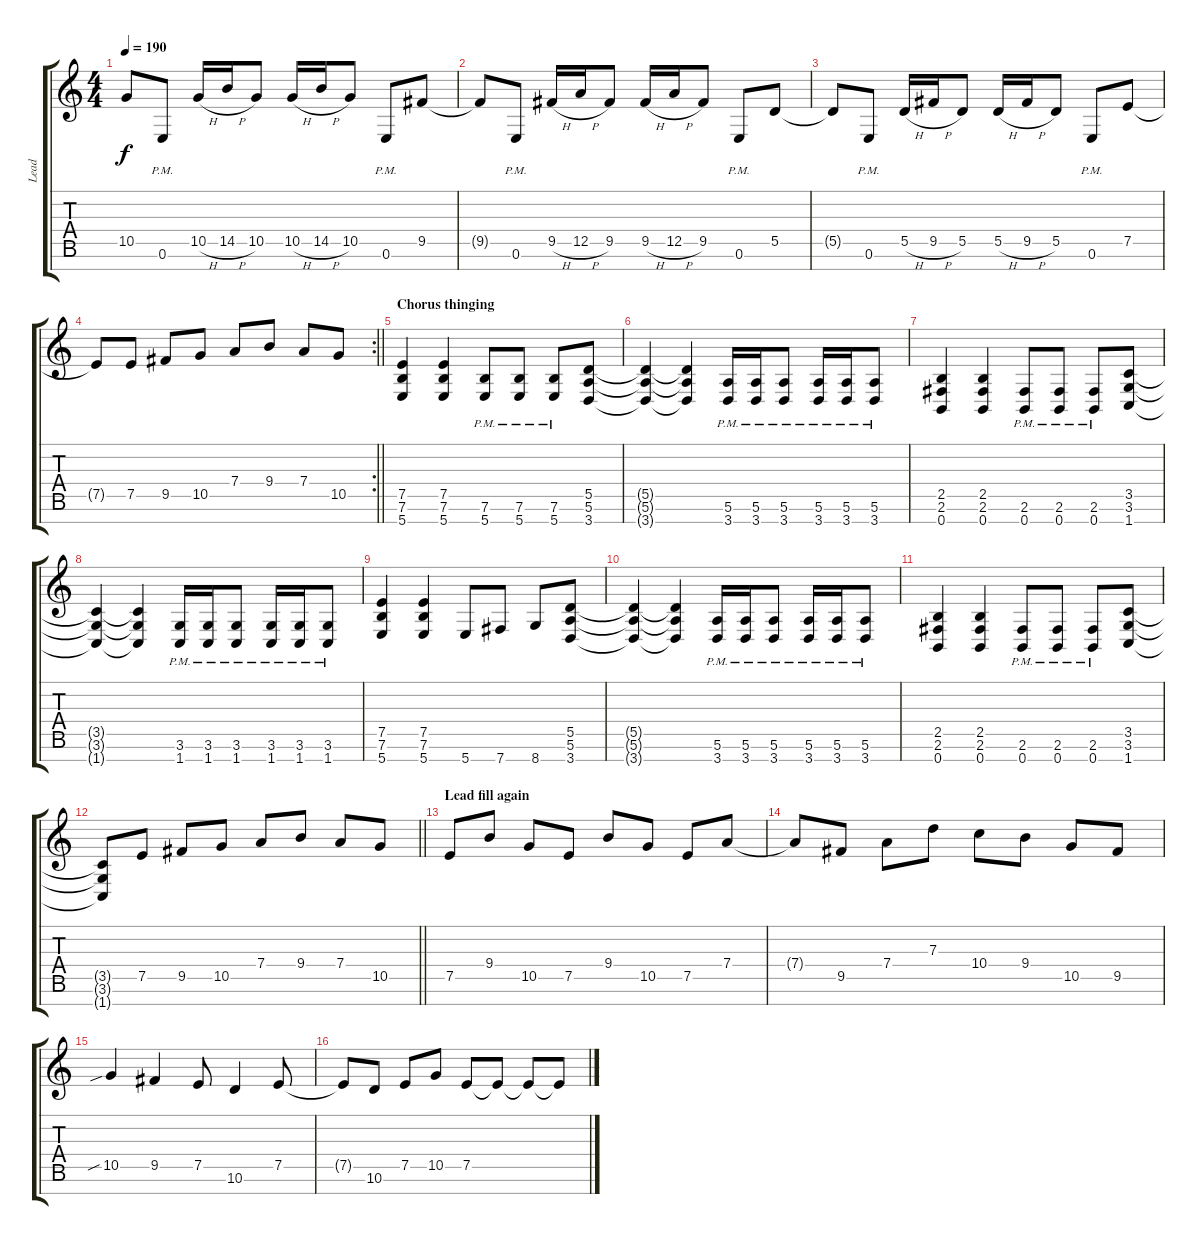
\track ("Lead" "Lead") {instrument distortionguitar}
\staff {score tabs}
\tuning (E4 B3 G3 D3 A2 E2 B1) {hide}
\ts (4 4)
\tempo 190
\clef g2
\ks c
10.5{t}.8{dy f} 0.6{pm}.8 10.5{h}.16 14.5{h}.16 10.5.8 10.5{h}.16 14.5{h}.16 10.5.8 0.6{pm}.8 9.5.8 |
9.5{t}.8 0.6{pm}.8 9.5{h}.16 12.5{h}.16 9.5.8 9.5{h}.16 12.5{h}.16 9.5.8 0.6{pm}.8 5.5.8 |
5.5{t}.8 0.6{pm}.8 5.5{h}.16 9.5{h}.16 5.5.8 5.5{h}.16 9.5{h}.16 5.5.8 0.6{pm}.8 7.5.8 |
\rc 2
\barLineRight lightlight
7.5{t}.8 7.5.8 9.5.8 10.5.8 7.4.8 9.4.8 7.4.8 10.5.8 |
\section ("" "Chorus thinging")
(7.5 7.6 5.7).4 (7.5 7.6 5.7).4 (7.6{pm} 5.7{pm}).8 (7.6{pm} 5.7{pm}).8 (7.6{pm} 5.7{pm}).8 (5.5 5.6 3.7).8 |
(5.5{t} 5.6{t} 3.7{t}).4 (5.5{t} 5.6{t} 3.7{t}).4 (5.6{pm} 3.7{pm}).16 (5.6{pm} 3.7{pm}).16 (5.6{pm} 3.7{pm}).8 (5.6{pm} 3.7{pm}).16 (5.6{pm} 3.7{pm}).16 (5.6{pm} 3.7{pm}).8 |
(2.5 2.6 0.7).4 (2.5 2.6 0.7).4 (2.6{pm} 0.7{pm}).8 (2.6{pm} 0.7{pm}).8 (2.6{pm} 0.7{pm}).8 (3.5 3.6 1.7).8 |
(3.5{t} 3.6{t} 1.7{t}).4 (3.5{t} 3.6{t} 1.7{t}).4 (3.6{pm} 1.7{pm}).16 (3.6{pm} 1.7{pm}).16 (3.6{pm} 1.7{pm}).8 (3.6{pm} 1.7{pm}).16 (3.6{pm} 1.7{pm}).16 (3.6{pm} 1.7{pm}).8 |
(7.5 7.6 5.7).4 (7.5 7.6 5.7).4 5.7.8 7.7.8 8.7.8 (5.5 5.6 3.7).8 |
(5.5{t} 5.6{t} 3.7{t}).4 (5.5{t} 5.6{t} 3.7{t}).4 (5.6{pm} 3.7{pm}).16 (5.6{pm} 3.7{pm}).16 (5.6{pm} 3.7{pm}).8 (5.6{pm} 3.7{pm}).16 (5.6{pm} 3.7{pm}).16 (5.6{pm} 3.7{pm}).8 |
(2.5 2.6 0.7).4 (2.5 2.6 0.7).4 (2.6{pm} 0.7{pm}).8 (2.6{pm} 0.7{pm}).8 (2.6{pm} 0.7{pm}).8 (3.5 3.6 1.7).8 |
\barLineRight lightlight
(3.5{t} 3.6{t} 1.7{t}).8 7.5.8 9.5.8 10.5.8 7.4.8 9.4.8 7.4.8 10.5.8 |
\section ("" "Lead fill again")
7.5.8 9.4.8 10.5.8 7.5.8 9.4.8 10.5.8 7.5.8 7.4.8 |
7.4{t}.8 9.5.8 7.4.8 7.3.8 10.4.8 9.4.8 10.5.8 9.5.8 |
10.5{sib}.4 9.5.4 7.5.8 10.6.4 7.5.8 |
7.5{t}.8 10.6.8 7.5.8 10.5.8 7.5.8 7.5{t}.8 7.5{t}.8 7.5{t}.8
